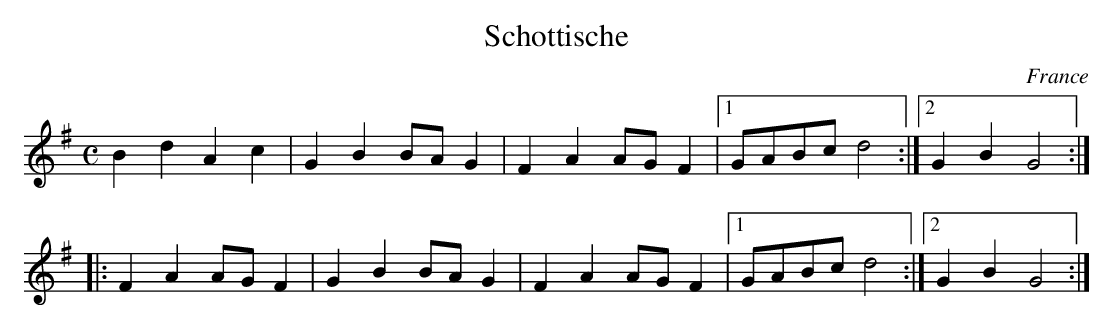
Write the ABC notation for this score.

X:1
T:Schottische
M:C
O:France
K:G
B2d2A2c2|G2B2 BAG2|F2A2AGF2|1GABcd4:|2G2B2G4::
F2A2AGF2|G2B2BAG2|F2A2AGF2|1GABcd4:|2G2B2G4:|
